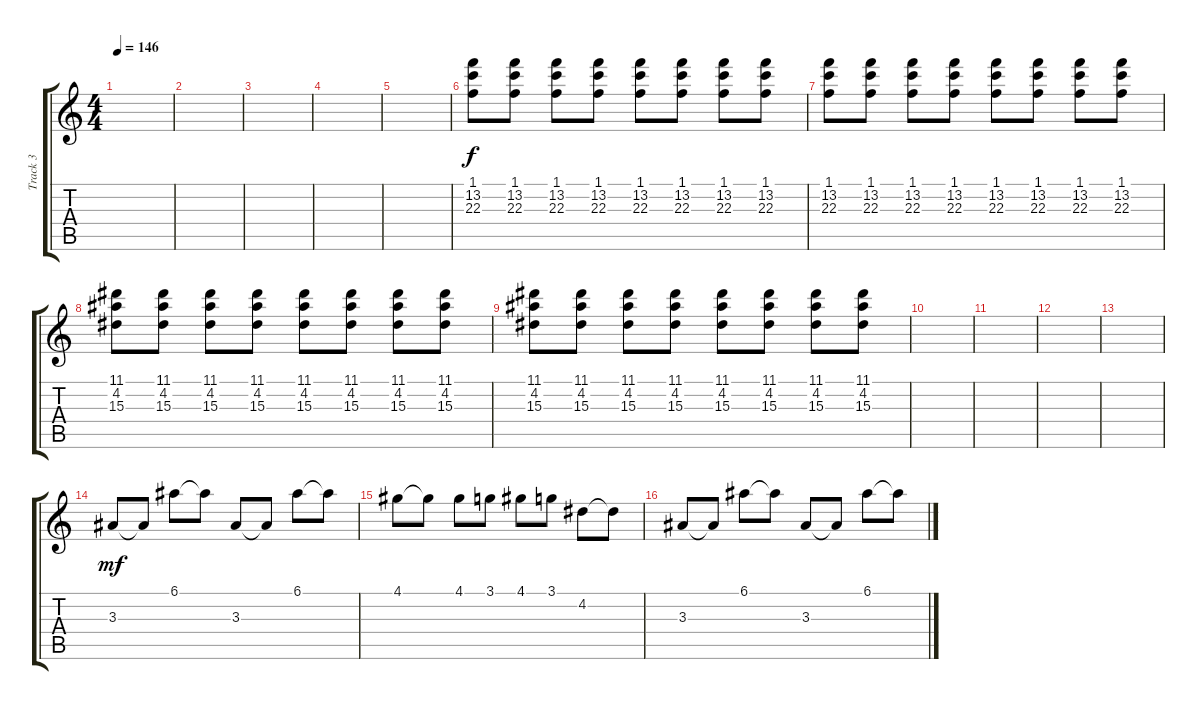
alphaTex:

\track ("Track 3" "Track 3") {instrument overdrivenguitar}
\staff {score tabs}
\tuning (E4 B3 G3 D3 A2 E2) {hide}
\ts (4 4)
\tempo 146
\clef g2
\ks c
|
|
|
|
|
(1.1 13.2 22.3).8 (1.1 13.2 22.3).8 (1.1 13.2 22.3).8 (1.1 13.2 22.3).8 (1.1 13.2 22.3).8 (1.1 13.2 22.3).8 (1.1 13.2 22.3).8 (1.1 13.2 22.3).8 |
(1.1 13.2 22.3).8 (1.1 13.2 22.3).8 (1.1 13.2 22.3).8 (1.1 13.2 22.3).8 (1.1 13.2 22.3).8 (1.1 13.2 22.3).8 (1.1 13.2 22.3).8 (1.1 13.2 22.3).8 |
(11.1 4.2 15.3).8 (11.1 4.2 15.3).8 (11.1 4.2 15.3).8 (11.1 4.2 15.3).8 (11.1 4.2 15.3).8 (11.1 4.2 15.3).8 (11.1 4.2 15.3).8 (11.1 4.2 15.3).8 |
(11.1 4.2 15.3).8 (11.1 4.2 15.3).8 (11.1 4.2 15.3).8 (11.1 4.2 15.3).8 (11.1 4.2 15.3).8 (11.1 4.2 15.3).8 (11.1 4.2 15.3).8 (11.1 4.2 15.3).8 |
|
|
|
|
3.3.8{dy mf} 3.3{t}.8 6.1.8 6.1{t}.8 3.3.8 3.3{t}.8 6.1.8 6.1{t}.8 |
4.1.8 4.1{t}.8 4.1.8 3.1.8 4.1.8 3.1.8 4.2.8 4.2{t}.8 |
3.3.8 3.3{t}.8 6.1.8 6.1{t}.8 3.3.8 3.3{t}.8 6.1.8 6.1{t}.8
